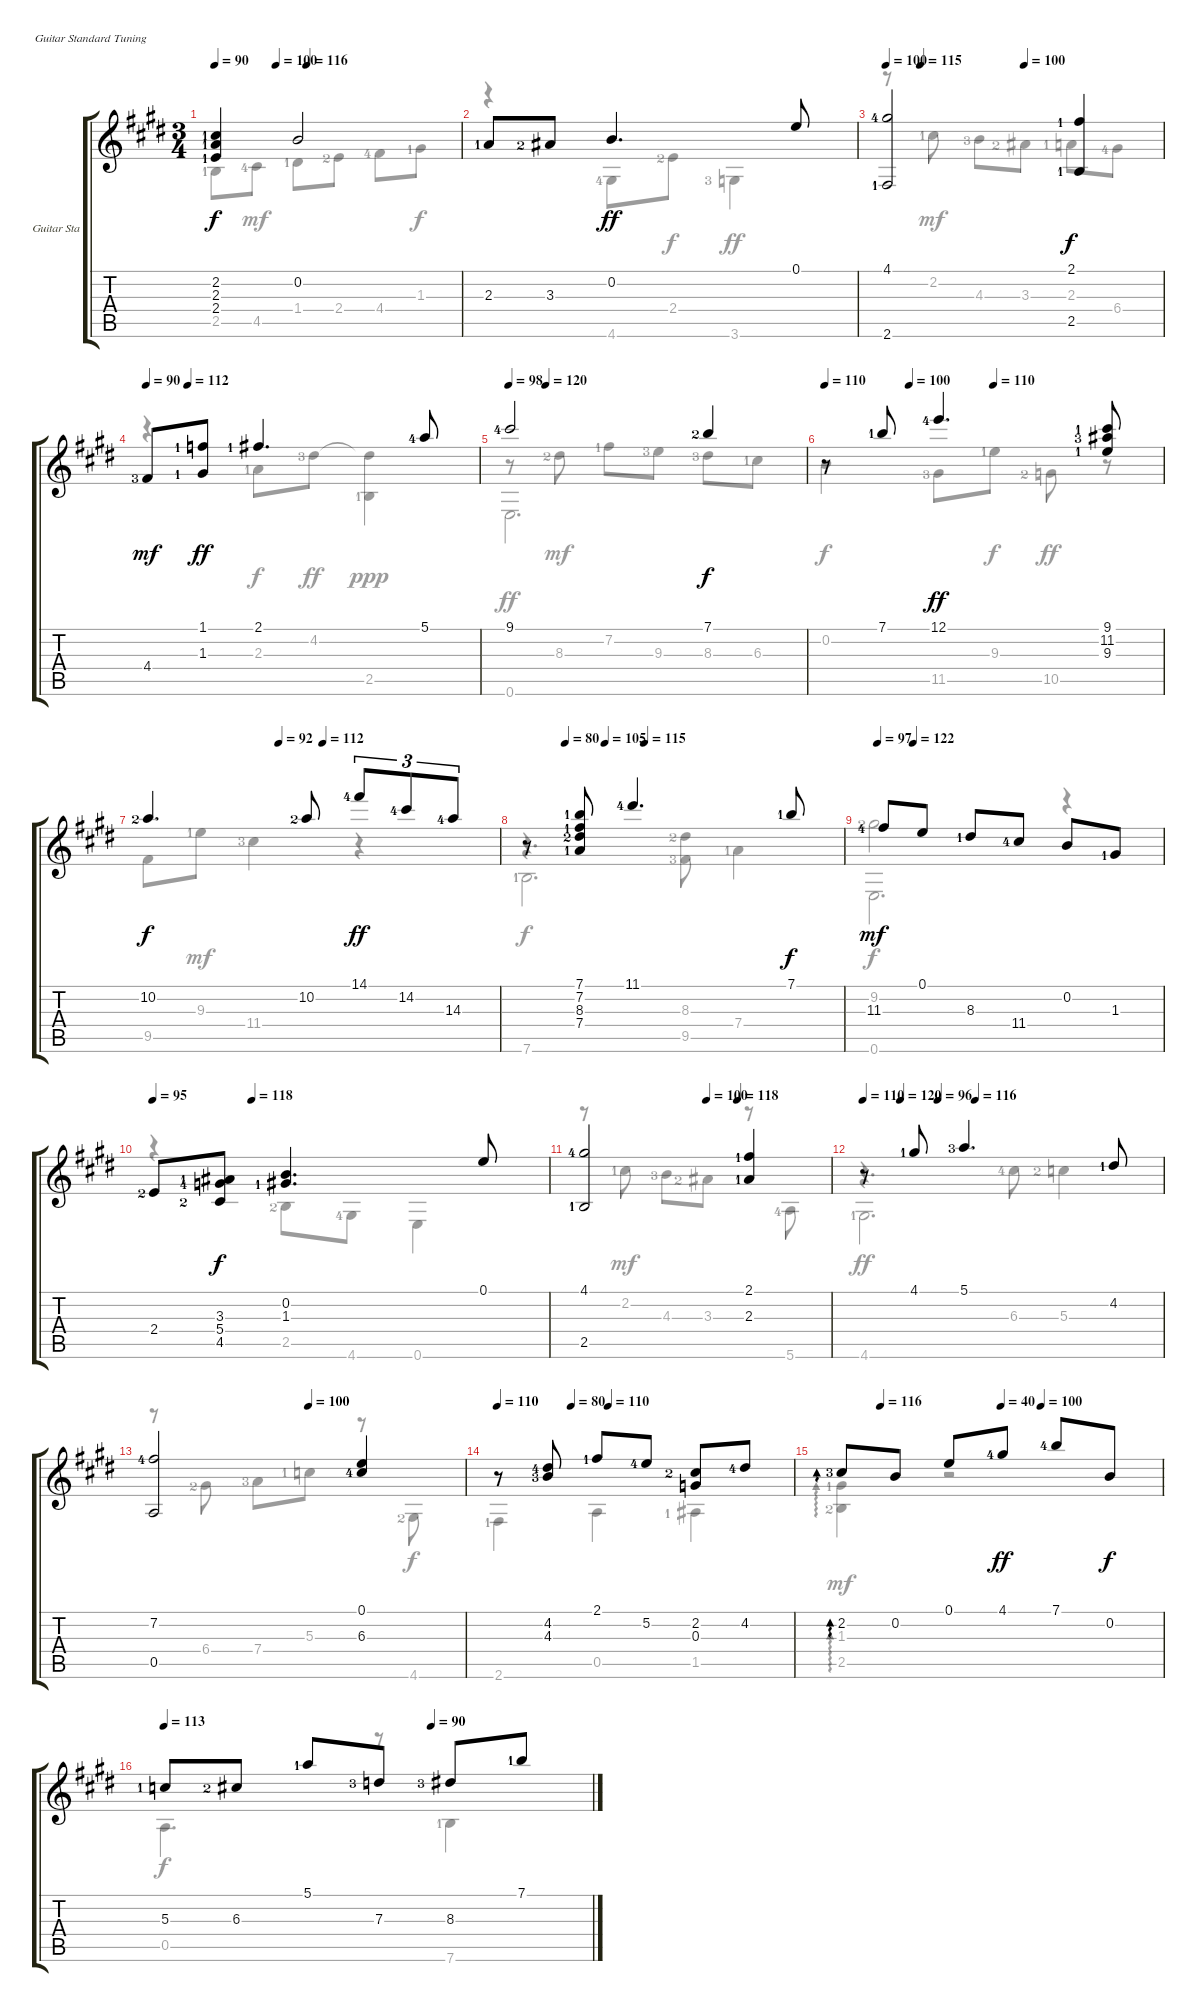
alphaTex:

\bracketExtendMode groupsimilarinstruments
\firstSystemTrackNameOrientation horizontal
\otherSystemsTrackNameOrientation horizontal
\track ("Guitar Standard" "Guitar Sta") {instrument electricguitarjazz}
\staff {score tabs}
\tuning (E4 B3 G3 D3 A2 E2)
\voice
\ts (3 4)
\tempo 90
\tempo (100 0.25)
\tempo (116 0.375)
\clef g2
\ks e
(2.2{lf 2} 2.3{lf 2} 2.4{lf 2}).4{dy f} 0.2.2 |
2.3{lf 2}.8 3.3{lf 3}.8 0.2.4{d dy ff} 0.1.8 |
\tempo 100
\tempo (115 0.125)
\tempo (100 0.5)
(4.1{lf 5} 2.6{lf 2}).2 (2.1{lf 2} 2.5{lf 2}).4{dy f} |
\tempo 90
\tempo (112 0.125)
4.4{lf 4}.8{dy mf} (1.1{lf 2} 1.3{lf 2}).8{dy ff} 2.1{lf 2}.4{d} 5.1{lf 5}.8 |
\tempo 98
\tempo (120 0.125)
9.1{lf 5}.2 7.1{lf 3}.4{dy f} |
\tempo 110
\tempo (100 0.25)
\tempo (110 0.5)
r.8 7.1{lf 2}.8 12.1{lf 5}.4{d dy ff} (9.1{lf 2} 11.2{lf 4} 9.3{lf 2}).8 |
\tempo (92 0.375)
\tempo (112 0.5)
10.2{lf 3}.4{d dy f} 10.2{lf 3}.8 14.1{lf 5}.8{tu (3 2) dy ff} 14.2{lf 5}.8{tu (3 2)} 14.3{lf 5}.8{tu (3 2)} |
\tempo (80 0.125)
\tempo (105 0.25)
\tempo (115 0.375)
r.8 (7.1{lf 2} 7.2{lf 2} 8.3{lf 3} 7.4{lf 2}).8 11.1{lf 5}.4{d} 7.1{lf 2}.8{dy f} |
\tempo 97
\tempo (122 0.125)
11.3{lf 5}.8{dy mf} 0.1.8 8.3{lf 2}.8 11.4{lf 5}.8 0.2.8 1.3{lf 2}.8 |
\tempo 95
\tempo (118 0.25)
2.4{lf 3}.8 (3.3{lf 2} 5.4{lf 5} 4.5{lf 3}).8{dy f} (0.2 1.3{lf 2}).4{d} 0.1.8 |
\tempo (100 0.5)
\tempo (118 0.625)
(4.1{lf 5} 2.5{lf 2}).2 (2.1{lf 2} 2.3{lf 2}).4 |
\tempo 110
\tempo (120 0.125)
\tempo (96 0.25)
\tempo (116 0.375)
r.8 4.1{lf 2}.8 5.1{lf 4}.4{d} 4.2{lf 2}.8 |
\tempo (100 0.5)
(7.2{lf 5} 0.5).2 (0.1 6.3{lf 5}).4 |
\tempo 110
\tempo (80 0.25)
\tempo (110 0.375)
r.8 (4.2{lf 5} 4.3{lf 4}).8 2.1{lf 2}.8 5.2{lf 5}.8 (2.2{lf 3} 0.3).8 4.2{lf 5}.8 |
\tempo (116 0.125)
\tempo (40 0.5)
\tempo (100 0.625)
2.2{lf 4}.8{ad 0} 0.2.8 0.1.8 4.1{lf 5}.8{dy ff} 7.1{lf 5}.8 0.2.8{dy f} |
\tempo 113
\tempo (90 0.625)
5.3{lf 2}.8 6.3{lf 3}.8 5.1{lf 2}.8 7.3{lf 4}.8 8.3{lf 4}.8 7.1{lf 2}.8
\voice
\clef g2
\ottava regular
\simile none
\ks e
2.5{lf 2}.8{dy f} 4.5{lf 5}.8{dy mf} 1.4{lf 2}.8 2.4{lf 3}.8 4.4{lf 5}.8 1.3{lf 2}.8{dy f} |
r.4 4.6{lf 5}.8{dy ff} 2.4{lf 3}.8{dy f} 3.6{lf 4}.4{dy ff} |
r.8 2.2{lf 2}.8{dy mf} 4.3{lf 4}.8 3.3{lf 3}.8 2.3{lf 2}.8 6.4{lf 5}.8 |
r.4 2.3{lf 2}.8{dy f} 4.2{lf 4}.8{dy ff} (4.2{t} 2.5{lf 2}).4{dy ppp} |
r.8 8.3{lf 3}.8{dy mf} 7.2{lf 2}.8 9.3{lf 4}.8 8.3{lf 4}.8 6.3{lf 2}.8 |
0.2.4{dy f} 11.5{lf 4}.8{dy ff} 9.3{lf 2}.8{dy f} 10.5{lf 3}.8{dy ff} r.8 |
9.5.8{dy f} 9.3{lf 2}.8{dy mf} 11.4{lf 4}.4 r.4 |
r.4{d} (8.3{lf 3} 9.5{lf 4}).8 7.4{lf 2}.4 |
9.2{lf 3}.2{dy f} r.4 |
r.4 2.5{lf 3}.8 4.6{lf 5}.8 0.6.4 |
r.8 2.2{lf 2}.8{dy mf} 4.3{lf 4}.8 3.3{lf 3}.8 r.8 5.6{lf 5}.8 |
r.4{d} 6.3{lf 5}.8 5.3{lf 3}.4 |
r.8 6.4{lf 3}.8 7.4{lf 4}.8 5.3{lf 2}.8 r.8 4.6{lf 3}.8{dy f} |
2.6{lf 2}.4 0.5.4 1.5{lf 2}.4 |
(1.3{lf 2} 2.5{lf 3}).4{ad 0 dy mf} r.2 |
0.5.4{d dy f} r.8 7.6{lf 2}.4
\voice
\clef g2
\ottava regular
\simile none
\ks e
|
|
|
|
0.6.2{d dy ff} |
|
|
7.6{lf 2}.2{d dy f} |
0.6.2{d} |
|
|
4.6{lf 2}.2{d dy ff} |
|
|
|
